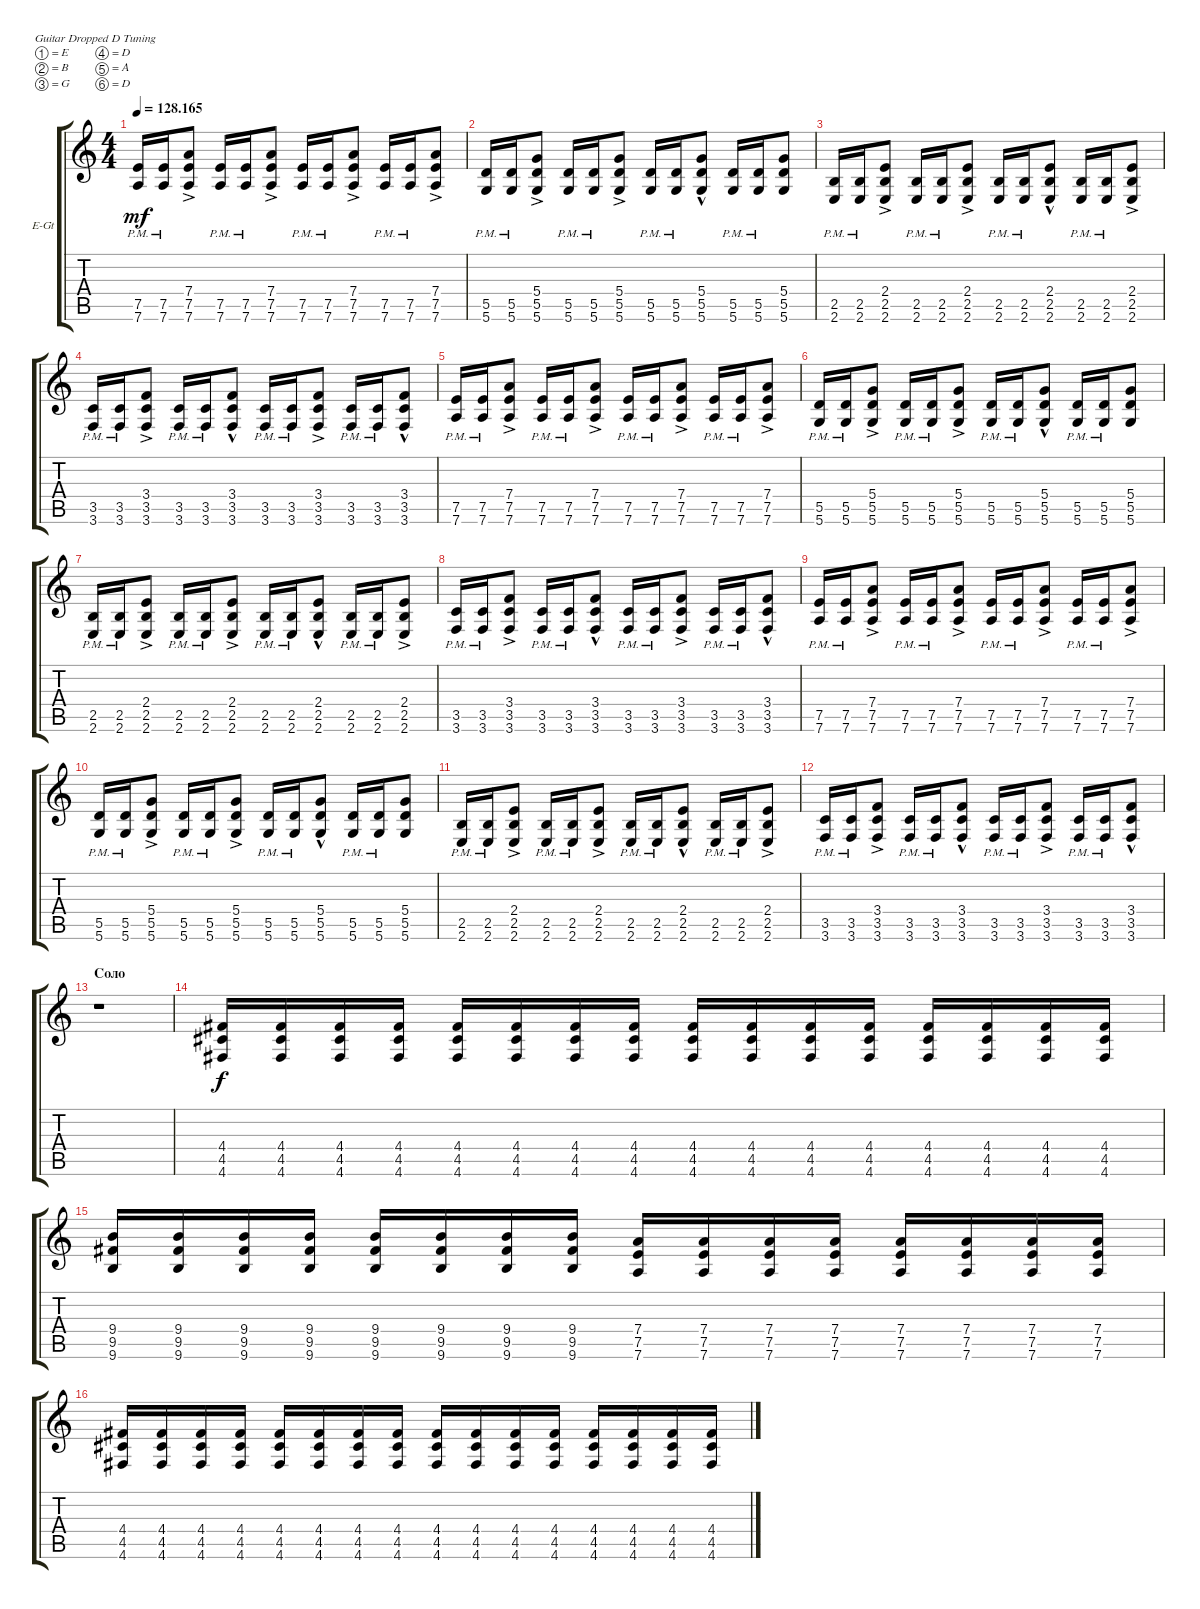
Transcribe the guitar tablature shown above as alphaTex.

\defaultSystemsLayout 4
\bracketExtendMode groupsimilarinstruments
\firstSystemTrackNameOrientation horizontal
\otherSystemsTrackNameOrientation horizontal
\track ("Яков" "E-Gt") {instrument electricguitarclean}
\staff {score tabs}
\tuning (E4 B3 G3 D3 A2 D2)
\ts (4 4)
\tempo
128.165
\accidentals auto
\clef g2
\ottava regular
\simile none
\ks c
(7.6{pm} 7.5{pm}).16{dy mf} (7.6{pm} 7.5{pm}).16 (7.6{ac} 7.5{ac} 7.4{ac}).8 (7.6{pm} 7.5{pm}).16 (7.6{pm} 7.5{pm}).16 (7.6{ac} 7.5{ac} 7.4{ac}).8 (7.6{pm} 7.5{pm}).16 (7.6{pm} 7.5{pm}).16 (7.6{ac} 7.5{ac} 7.4{ac}).8 (7.6{pm} 7.5{pm}).16 (7.6{pm} 7.5{pm}).16 (7.6{ac} 7.5{ac} 7.4{ac}).8 |
(5.6{pm} 5.5{pm}).16 (5.6{pm} 5.5{pm}).16 (5.4{ac} 5.5{ac} 5.6{ac}).8 (5.6{pm} 5.5{pm}).16 (5.6{pm} 5.5{pm}).16 (5.4{ac} 5.5{ac} 5.6{ac}).8 (5.6{pm} 5.5{pm}).16 (5.6{pm} 5.5{pm}).16 (5.4{hac} 5.5{hac} 5.6{hac}).8 (5.6{pm} 5.5{pm}).16 (5.6{pm} 5.5{pm}).16 (5.4 5.5 5.6).8 |
(2.6{pm} 2.5{pm}).16 (2.6{pm} 2.5{pm}).16 (2.4{ac} 2.5{ac} 2.6{ac}).8 (2.6{pm} 2.5{pm}).16 (2.6{pm} 2.5{pm}).16 (2.4{ac} 2.5{ac} 2.6{ac}).8 (2.6{pm} 2.5{pm}).16 (2.6{pm} 2.5{pm}).16 (2.4{hac} 2.5{hac} 2.6{hac}).8 (2.6{pm} 2.5{pm}).16 (2.6{pm} 2.5{pm}).16 (2.4{ac} 2.5{ac} 2.6{ac}).8 |
(3.6{pm} 3.5{pm}).16 (3.6{pm} 3.5{pm}).16 (3.6{ac} 3.5{ac} 3.4{ac}).8 (3.6{pm} 3.5{pm}).16 (3.6{pm} 3.5{pm}).16 (3.6{hac} 3.5{hac} 3.4{hac}).8 (3.6{pm} 3.5{pm}).16 (3.6{pm} 3.5{pm}).16 (3.6{ac} 3.5{ac} 3.4{ac}).8 (3.6{pm} 3.5{pm}).16 (3.6{pm} 3.5{pm}).16 (3.6{hac} 3.5{hac} 3.4{hac}).8 |
(7.6{pm} 7.5{pm}).16 (7.6{pm} 7.5{pm}).16 (7.6{ac} 7.5{ac} 7.4{ac}).8 (7.6{pm} 7.5{pm}).16 (7.6{pm} 7.5{pm}).16 (7.6{ac} 7.5{ac} 7.4{ac}).8 (7.6{pm} 7.5{pm}).16 (7.6{pm} 7.5{pm}).16 (7.6{ac} 7.5{ac} 7.4{ac}).8 (7.6{pm} 7.5{pm}).16 (7.6{pm} 7.5{pm}).16 (7.6{ac} 7.5{ac} 7.4{ac}).8 |
(5.6{pm} 5.5{pm}).16 (5.6{pm} 5.5{pm}).16 (5.4{ac} 5.5{ac} 5.6{ac}).8 (5.6{pm} 5.5{pm}).16 (5.6{pm} 5.5{pm}).16 (5.4{ac} 5.5{ac} 5.6{ac}).8 (5.6{pm} 5.5{pm}).16 (5.6{pm} 5.5{pm}).16 (5.4{hac} 5.5{hac} 5.6{hac}).8 (5.6{pm} 5.5{pm}).16 (5.6{pm} 5.5{pm}).16 (5.4 5.5 5.6).8 |
(2.6{pm} 2.5{pm}).16 (2.6{pm} 2.5{pm}).16 (2.4{ac} 2.5{ac} 2.6{ac}).8 (2.6{pm} 2.5{pm}).16 (2.6{pm} 2.5{pm}).16 (2.4{ac} 2.5{ac} 2.6{ac}).8 (2.6{pm} 2.5{pm}).16 (2.6{pm} 2.5{pm}).16 (2.4{hac} 2.5{hac} 2.6{hac}).8 (2.6{pm} 2.5{pm}).16 (2.6{pm} 2.5{pm}).16 (2.4{ac} 2.5{ac} 2.6{ac}).8 |
(3.6{pm} 3.5{pm}).16 (3.6{pm} 3.5{pm}).16 (3.6{ac} 3.5{ac} 3.4{ac}).8 (3.6{pm} 3.5{pm}).16 (3.6{pm} 3.5{pm}).16 (3.6{hac} 3.5{hac} 3.4{hac}).8 (3.6{pm} 3.5{pm}).16 (3.6{pm} 3.5{pm}).16 (3.6{ac} 3.5{ac} 3.4{ac}).8 (3.6{pm} 3.5{pm}).16 (3.6{pm} 3.5{pm}).16 (3.6{hac} 3.5{hac} 3.4{hac}).8 |
(7.6{pm} 7.5{pm}).16 (7.6{pm} 7.5{pm}).16 (7.6{ac} 7.5{ac} 7.4{ac}).8 (7.6{pm} 7.5{pm}).16 (7.6{pm} 7.5{pm}).16 (7.6{ac} 7.5{ac} 7.4{ac}).8 (7.6{pm} 7.5{pm}).16 (7.6{pm} 7.5{pm}).16 (7.6{ac} 7.5{ac} 7.4{ac}).8 (7.6{pm} 7.5{pm}).16 (7.6{pm} 7.5{pm}).16 (7.6{ac} 7.5{ac} 7.4{ac}).8 |
(5.6{pm} 5.5{pm}).16 (5.6{pm} 5.5{pm}).16 (5.4{ac} 5.5{ac} 5.6{ac}).8 (5.6{pm} 5.5{pm}).16 (5.6{pm} 5.5{pm}).16 (5.4{ac} 5.5{ac} 5.6{ac}).8 (5.6{pm} 5.5{pm}).16 (5.6{pm} 5.5{pm}).16 (5.4{hac} 5.5{hac} 5.6{hac}).8 (5.6{pm} 5.5{pm}).16 (5.6{pm} 5.5{pm}).16 (5.4 5.5 5.6).8 |
(2.6{pm} 2.5{pm}).16 (2.6{pm} 2.5{pm}).16 (2.4{ac} 2.5{ac} 2.6{ac}).8 (2.6{pm} 2.5{pm}).16 (2.6{pm} 2.5{pm}).16 (2.4{ac} 2.5{ac} 2.6{ac}).8 (2.6{pm} 2.5{pm}).16 (2.6{pm} 2.5{pm}).16 (2.4{hac} 2.5{hac} 2.6{hac}).8 (2.6{pm} 2.5{pm}).16 (2.6{pm} 2.5{pm}).16 (2.4{ac} 2.5{ac} 2.6{ac}).8 |
(3.6{pm} 3.5{pm}).16 (3.6{pm} 3.5{pm}).16 (3.6{ac} 3.5{ac} 3.4{ac}).8 (3.6{pm} 3.5{pm}).16 (3.6{pm} 3.5{pm}).16 (3.6{hac} 3.5{hac} 3.4{hac}).8 (3.6{pm} 3.5{pm}).16 (3.6{pm} 3.5{pm}).16 (3.6{ac} 3.5{ac} 3.4{ac}).8 (3.6{pm} 3.5{pm}).16 (3.6{pm} 3.5{pm}).16 (3.6{hac} 3.5{hac} 3.4{hac}).8 |
\section ("" "Соло")
r.1 |
(4.6 4.5 4.4).16{dy f} (4.6 4.5 4.4).16 (4.6 4.5 4.4).16 (4.6 4.5 4.4).16 (4.6 4.5 4.4).16 (4.6 4.5 4.4).16 (4.6 4.5 4.4).16 (4.6 4.5 4.4).16 (4.6 4.5 4.4).16 (4.6 4.5 4.4).16 (4.6 4.5 4.4).16 (4.6 4.5 4.4).16 (4.6 4.5 4.4).16 (4.6 4.5 4.4).16 (4.6 4.5 4.4).16 (4.6 4.5 4.4).16 |
(9.6 9.5 9.4).16 (9.6 9.5 9.4).16 (9.6 9.5 9.4).16 (9.6 9.5 9.4).16 (9.6 9.5 9.4).16 (9.6 9.5 9.4).16 (9.6 9.5 9.4).16 (9.6 9.5 9.4).16 (7.6 7.5 7.4).16 (7.6 7.5 7.4).16 (7.6 7.5 7.4).16 (7.6 7.5 7.4).16 (7.6 7.5 7.4).16 (7.6 7.5 7.4).16 (7.6 7.5 7.4).16 (7.6 7.5 7.4).16 |
(4.6 4.5 4.4).16 (4.6 4.5 4.4).16 (4.6 4.5 4.4).16 (4.6 4.5 4.4).16 (4.6 4.5 4.4).16 (4.6 4.5 4.4).16 (4.6 4.5 4.4).16 (4.6 4.5 4.4).16 (4.6 4.5 4.4).16 (4.6 4.5 4.4).16 (4.6 4.5 4.4).16 (4.6 4.5 4.4).16 (4.6 4.5 4.4).16 (4.6 4.5 4.4).16 (4.6 4.5 4.4).16 (4.6 4.5 4.4).16
